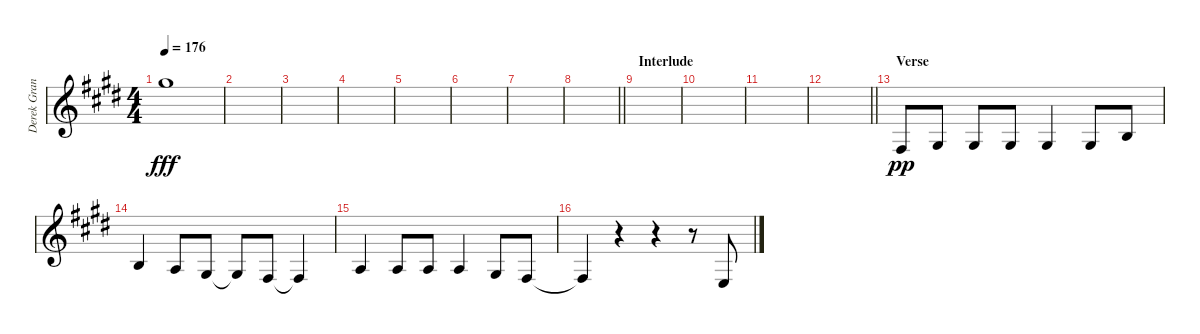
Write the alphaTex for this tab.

\track ("Derek Grant - Vocals" "Derek Gran") {instrument overdrivenguitar}
\staff {score}
\tuning (E4 B3 G3 D3 A2 E2) {hide}
\ts (4 4)
\tempo 176
\clef g2
\ks e
4.1.1{dy fff} |
|
|
|
|
|
|
\barLineRight lightlight
|
\section ("" "Interlude")
|
|
|
\barLineRight lightlight
|
\section ("" "Verse")
2.6.8{dy pp} 4.6.8 4.6.8 4.6.8 4.6.4 4.6.8 2.5.8 |
2.5.4 0.5.8 4.6.8 4.6{t}.8 2.6.8 2.6{t}.4 |
0.5.4 0.5.8 0.5.8 0.5.4 4.6.8 2.6.8 |
2.6{t}.4 r.4 r.4 r.8 0.6.8
